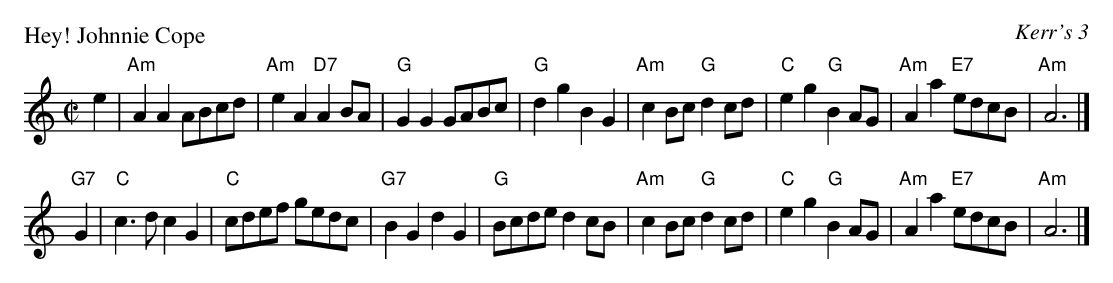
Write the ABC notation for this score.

X:1
P: Hey! Johnnie Cope
O: Kerr's 3
M: C|
L: 1/8
K: Am
   e2 \
| "Am"A2A2    ABcd |"Am"e2A2 "D7"A2BA |  "G"G2G2     GABc |  "G"d2g2 B2G2 \
| "Am"c2Bc "G"d2cd | "C"e2g2  "G"B2AG | "Am"A2a2 "E7"edcB | "Am"A6 |]
  "G7"G2 \
|  "C"c3d     c2G2 | "C"cdef     gedc | "G7"B2G2     d2G2 | "G"Bcde d2cB \
| "Am"c2Bc "G"d2cd | "C"e2g2  "G"B2AG | "Am"A2a2 "E7"edcB | "Am"A6 |]
